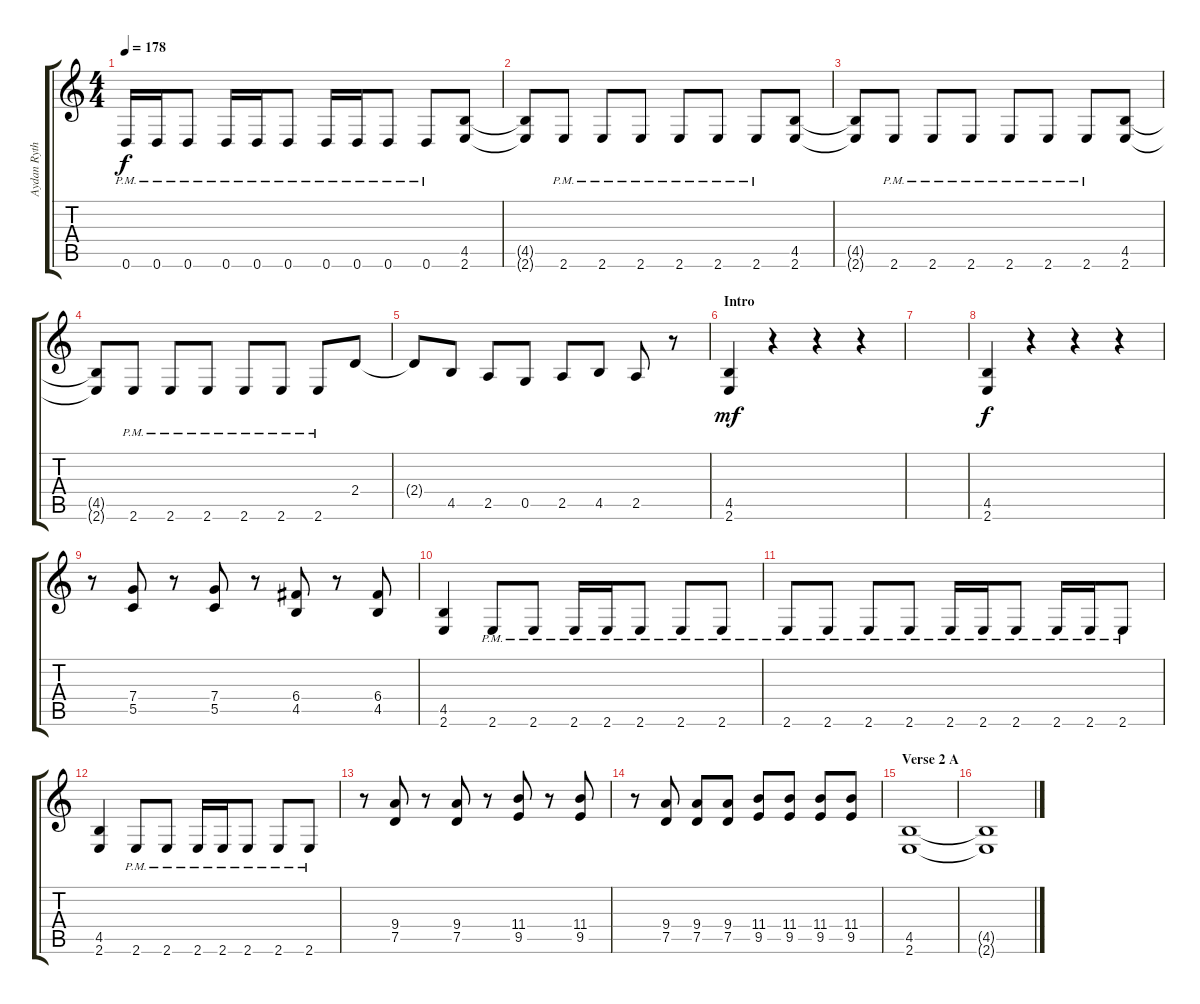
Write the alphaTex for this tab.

\track ("Aydan Rythm" "Aydan Ryth") {instrument distortionguitar}
\staff {score tabs}
\tuning (D4 A3 F3 C3 G2 D2) {hide}
\ts (4 4)
\tempo 178
\clef g2
\ks c
0.6{pm}.16{dy f} 0.6{pm}.16 0.6{pm}.8 0.6{pm}.16 0.6{pm}.16 0.6{pm}.8 0.6{pm}.16 0.6{pm}.16 0.6{pm}.8 0.6{pm}.8 (4.5 2.6).8 |
(4.5{t} 2.6{t}).8 2.6{pm}.8 2.6{pm}.8 2.6{pm}.8 2.6{pm}.8 2.6{pm}.8 2.6{pm}.8 (4.5 2.6).8 |
(4.5{t} 2.6{t}).8 2.6{pm}.8 2.6{pm}.8 2.6{pm}.8 2.6{pm}.8 2.6{pm}.8 2.6{pm}.8 (4.5 2.6).8 |
(4.5{t} 2.6{t}).8 2.6{pm}.8 2.6{pm}.8 2.6{pm}.8 2.6{pm}.8 2.6{pm}.8 2.6{pm}.8 2.4.8 |
2.4{t}.8 4.5.8 2.5.8 0.5.8 2.5.8 4.5.8 2.5.8 r.8 |
\section ("" "Intro")
(4.5 2.6).4{dy mf} r.4 r.4 r.4 |
|
(4.5 2.6).4{dy f} r.4 r.4 r.4 |
r.8 (7.4 5.5).8 r.8 (7.4 5.5).8 r.8 (6.4 4.5).8 r.8 (6.4 4.5).8 |
(4.5 2.6).4 2.6{pm}.8 2.6{pm}.8 2.6{pm}.16 2.6{pm}.16 2.6{pm}.8 2.6{pm}.8 2.6{pm}.8 |
2.6{pm}.8 2.6{pm}.8 2.6{pm}.8 2.6{pm}.8 2.6{pm}.16 2.6{pm}.16 2.6{pm}.8 2.6{pm}.16 2.6{pm}.16 2.6{pm}.8 |
(4.5 2.6).4 2.6{pm}.8 2.6{pm}.8 2.6{pm}.16 2.6{pm}.16 2.6{pm}.8 2.6{pm}.8 2.6{pm}.8 |
r.8 (9.4 7.5).8 r.8 (9.4 7.5).8 r.8 (11.4 9.5).8 r.8 (11.4 9.5).8 |
r.8 (9.4 7.5).8 (9.4 7.5).8 (9.4 7.5).8 (11.4 9.5).8 (11.4 9.5).8 (11.4 9.5).8 (11.4 9.5).8 |
\section ("" "Verse 2 A")
(4.5 2.6).1 |
(4.5{t} 2.6{t}).1
